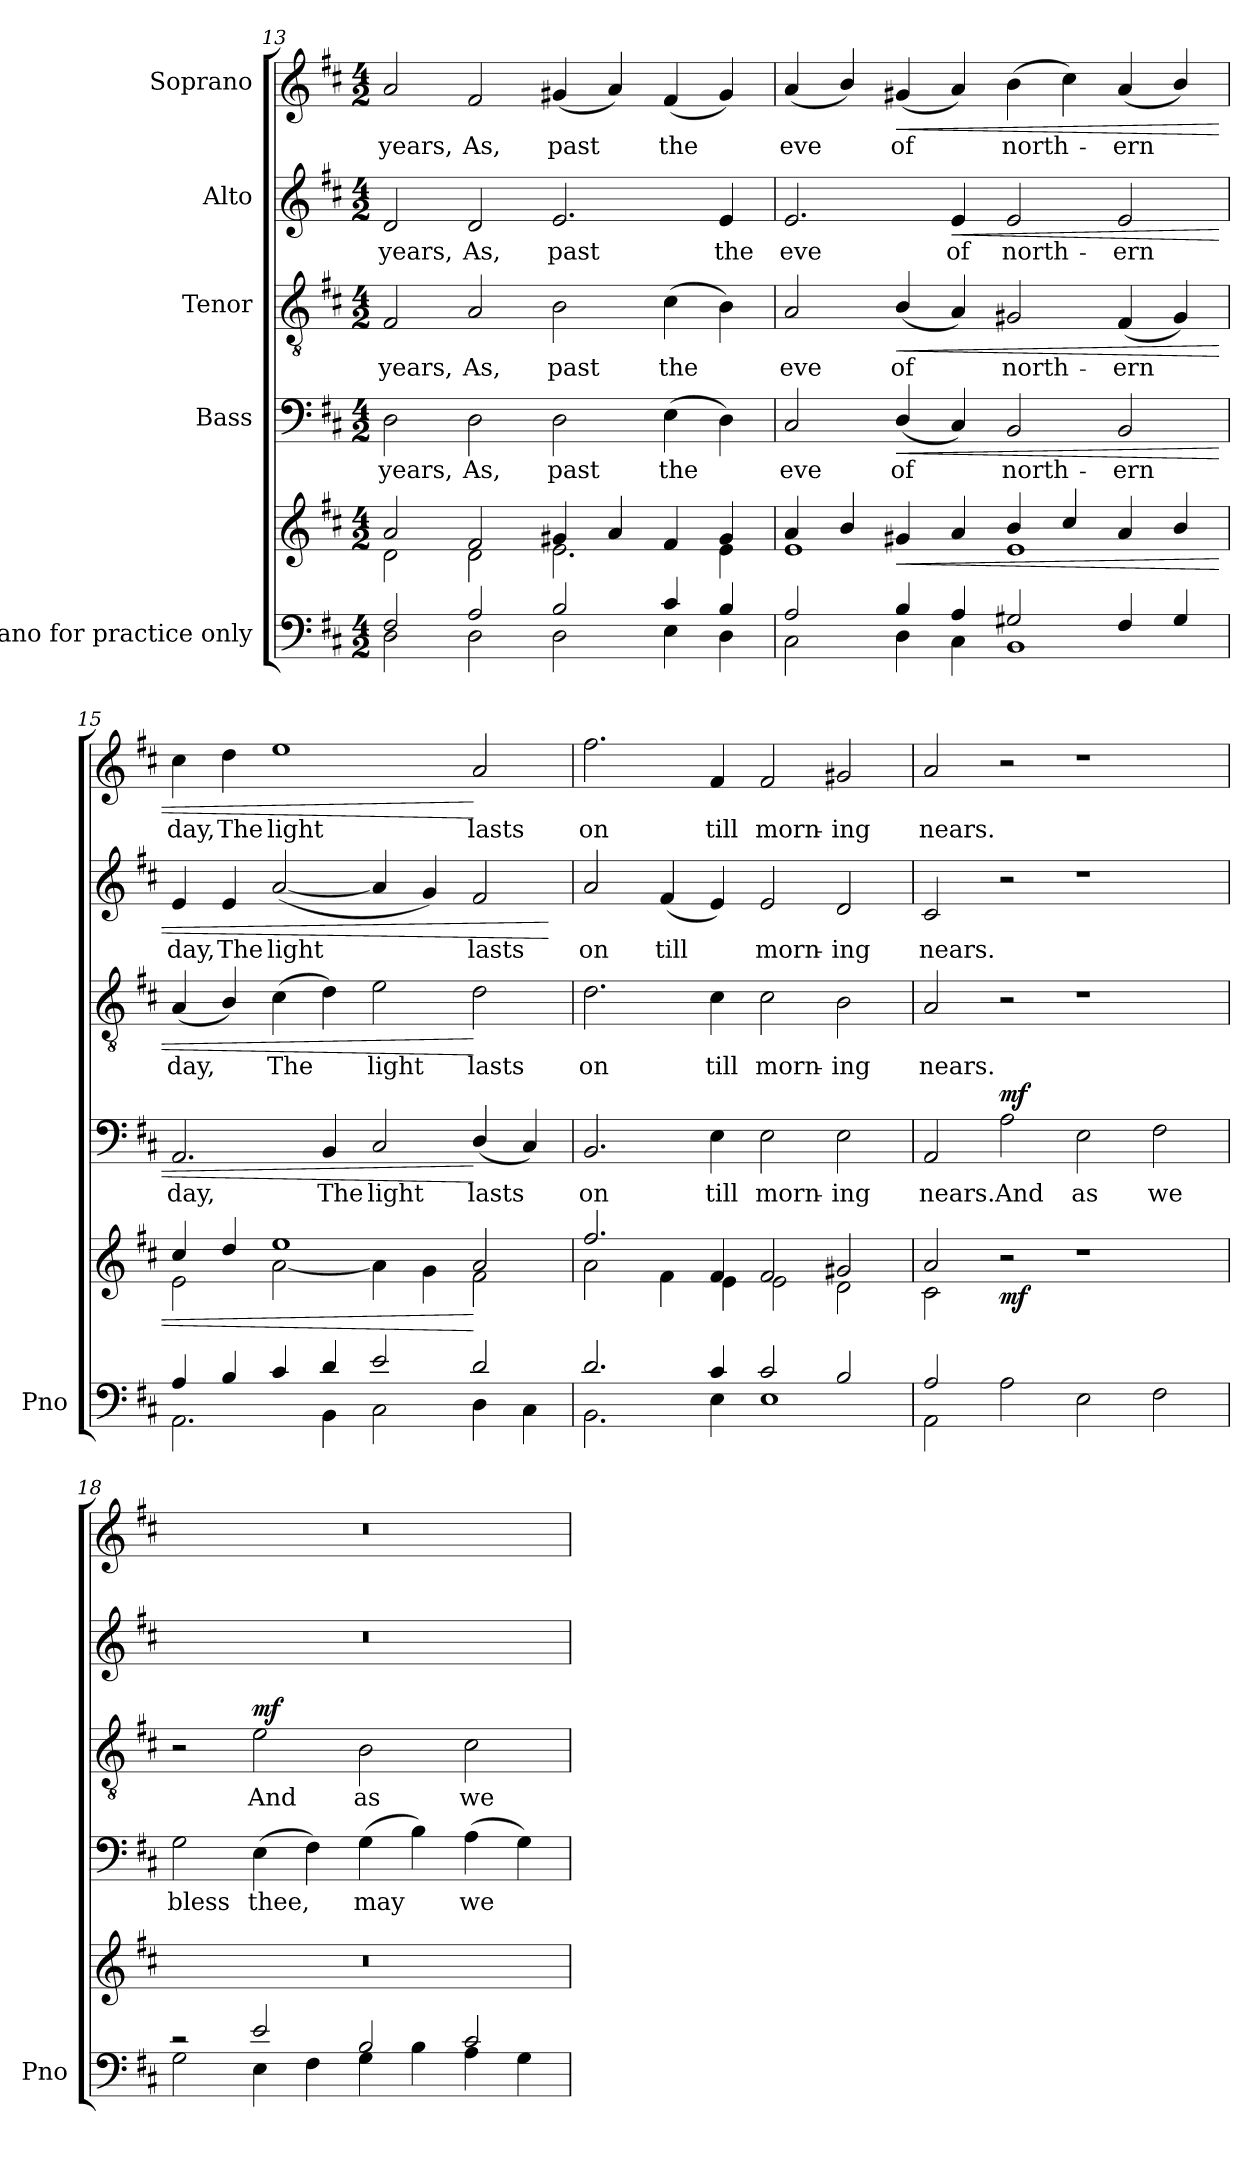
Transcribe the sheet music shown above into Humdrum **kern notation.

**kern	**kern	**dynam	**kern	**text	**dynam	**kern	**text	**dynam	**kern	**text	**dynam	**kern	**text	**dynam
*part5	*part5	*part5	*part4	*part4	*part4	*part3	*part3	*part3	*part2	*part2	*part2	*part1	*part1	*part1
*staff6	*staff5	*staff5/6	*staff4	*staff4	*staff4	*staff3	*staff3	*staff3	*staff2	*staff2	*staff2	*staff1	*staff1	*staff1
*I"Piano for practice only	*	*	*I"Bass	*	*	*I"Tenor	*	*	*I"Alto	*	*	*I"Soprano	*	*
*I'Pno	*	*	*	*	*	*	*	*	*	*	*	*	*	*
*clefF4	*clefG2	*	*clefF4	*	*	*clefGv2	*	*	*clefG2	*	*	*clefG2	*	*
*k[f#c#]	*k[f#c#]	*	*k[f#c#]	*	*	*k[f#c#]	*	*	*k[f#c#]	*	*	*k[f#c#]	*	*
*M4/2	*M4/2	*	*M4/2	*	*	*M4/2	*	*	*M4/2	*	*	*M4/2	*	*
=13	=13	=13	=13	=13	=13	=13	=13	=13	=13	=13	=13	=13	=13	=13
*^	*^	*	*	*	*	*	*	*	*	*	*	*	*	*
!	!	!	!	!	!	!LO:LY:b	!	!	!LO:LY:b	!	!	!LO:LY:b	!	!	!LO:LY:b	!
2F#/	2D\	2a/	2d\	.	2D\	years,	.	2F#/	years,	.	2d/	years,	.	2a/	years,	.
!	!	!	!	!	!	!LO:LY:b	!	!	!LO:LY:b	!	!	!LO:LY:b	!	!	!LO:LY:b	!
2A/	2D\	2f#/	2d\	.	2D\	As,	.	2A/	As,	.	2d/	As,	.	2f#/	As,	.
!	!	!	!	!	!	!LO:LY:b	!	!	!LO:LY:b	!	!	!LO:LY:b	!	!	!LO:LY:b	!
2B/	2D\	4g#X/	2.e\	.	2D\	past	.	2B\	past	.	2.e/	past	.	(4g#X/	past	.
.	.	4a/	.	.	.	.	.	.	.	.	.	.	.	4a/)	.	.
!	!	!	!	!	!	!LO:LY:b	!	!	!LO:LY:b	!	!	!	!	!	!LO:LY:b	!
4c#/	4E\	4f#/	.	.	(4E\	the	.	(4c#\	the	.	.	.	.	(4f#/	the	.
!	!	!	!	!	!	!	!	!	!	!	!	!LO:LY:b	!	!	!	!
4B/	4D\	4g#/	4e\	.	4D\)	.	.	4B\)	.	.	4e/	the	.	4g#/)	.	.
=14	=14	=14	=14	=14	=14	=14	=14	=14	=14	=14	=14	=14	=14	=14	=14	=14
!	!	!	!	!	!	!LO:LY:b	!	!	!LO:LY:b	!	!	!LO:LY:b	!	!	!LO:LY:b	!
2A/	2C#\	4a/	1e	.	2C#/	eve	.	2A/	eve	.	2.e/	eve	.	(4a/	eve	.
.	.	4b/	.	.	.	.	.	.	.	.	.	.	.	4b/)	.	.
!	!	!	!	!LO:HP:b	!	!LO:LY:b	!LO:HP:b	!	!LO:LY:b	!LO:HP:b	!	!	!	!	!LO:LY:b	!LO:HP:b
4B/	4D\	4g#X/	.	<	(4D/	of	<	(4B/	of	<	.	.	.	(4g#X/	of	<
!	!	!	!	!	!	!	!	!	!	!	!	!LO:LY:b	!LO:HP:b	!	!	!
4A/	4C#\	4a/	.	.	4C#/)	.	.	4A/)	.	.	4e/	of	<	4a/)	.	.
!	!	!	!	!	!	!LO:LY:b	!	!	!LO:LY:b	!	!	!LO:LY:b	!	!	!LO:LY:b	!
2G#X/	1BB	4b/	1e	.	2BB/	north-	.	2G#X/	north-	.	2e/	north-	.	(4b\	north-	.
.	.	4cc#/	.	.	.	.	.	.	.	.	.	.	.	4cc#\)	.	.
!	!	!	!	!	!	!LO:LY:b	!	!	!LO:LY:b	!	!	!LO:LY:b	!	!	!LO:LY:b	!
4F#/	.	4a/	.	.	2BB/	-ern	.	(4F#/	-ern	.	2e/	-ern	.	(4a/	-ern	.
4G#/	.	4b/	.	.	.	.	.	4G#/)	.	.	.	.	.	4b/)	.	.
=15	=15	=15	=15	=15	=15	=15	=15	=15	=15	=15	=15	=15	=15	=15	=15	=15
!	!	!	!	!	!	!LO:LY:b	!	!	!LO:LY:b	!	!	!LO:LY:b	!	!	!LO:LY:b	!
4A/	2.AA\	4cc#/	2e\	.	2.AA/	day,	.	(4A/	day,	.	4e/	day,	.	4cc#\	day,	.
!	!	!	!	!	!	!	!	!	!	!	!	!LO:LY:b	!	!	!LO:LY:b	!
4B/	.	4dd/	.	.	.	.	.	4B/)	.	.	4e/	The	.	4dd\	The	.
!	!	!	!	!	!	!	!	!	!LO:LY:b	!	!	!LO:LY:b	!	!	!LO:LY:b	!
4c#/	.	1ee	[2a\	.	.	.	.	(4c#\	The	.	([2a/	light	.	1ee	light	.
!	!	!	!	!	!	!LO:LY:b	!	!	!	!	!	!	!	!	!	!
4d/	4BB\	.	.	.	4BB/	The	.	4d\)	.	.	.	.	.	.	.	.
!	!	!	!	!	!	!LO:LY:b	!	!	!LO:LY:b	!	!	!	!	!	!	!
2e/	2C#\	.	4a\]	.	2C#/	light	.	2e\	light	.	4a/]	.	.	.	.	.
.	.	.	4g\	.	.	.	.	.	.	.	4g/)	.	.	.	.	.
!	!	!	!	!	!	!LO:LY:b	!	!	!LO:LY:b	!	!	!LO:LY:b	!	!	!LO:LY:b	!
2d/	4D\	2a/	2f#\	[	(4D/	lasts	[	2d\	lasts	[	2f#/	lasts	.	2a/	lasts	[
.	4C#\	.	.	.	4C#/)	.	.	.	.	.	.	.	.	.	.	.
*v	*v	*	*	*	*	*	*	*	*	*	*	*	*	*	*	*
*	*v	*v	*	*	*	*	*	*	*	*	*	*	*	*	*
.	.	.	.	.	.	.	.	.	.	.	[	.	.	.
!!LO:PB:g=z
=16	=16	=16	=16	=16	=16	=16	=16	=16	=16	=16	=16	=16	=16	=16
*^	*^	*	*	*	*	*	*	*	*	*	*	*	*	*
!	!	!	!	!	!	!LO:LY:b	!	!	!LO:LY:b	!	!	!LO:LY:b	!	!	!LO:LY:b	!
2.d/	2.BB\	2.ff#/	2a\	.	2.BB/	on	.	2.d\	on	.	2a/	on	.	2.ff#\	on	.
!	!	!	!	!	!	!	!	!	!	!	!	!LO:LY:b	!	!	!	!
.	.	.	4f#\	.	.	.	.	.	.	.	(4f#/	till	.	.	.	.
!	!	!	!	!	!	!LO:LY:b	!	!	!LO:LY:b	!	!	!	!	!	!LO:LY:b	!
4c#/	4E\	4f#/	4e\	.	4E\	till	.	4c#\	till	.	4e/)	.	.	4f#/	till	.
!	!	!	!	!	!	!LO:LY:b	!	!	!LO:LY:b	!	!	!LO:LY:b	!	!	!LO:LY:b	!
2c#/	1E	2f#/	2e\	.	2E\	morn-	.	2c#\	morn-	.	2e/	morn-	.	2f#/	morn-	.
!	!	!	!	!	!	!LO:LY:b	!	!	!LO:LY:b	!	!	!LO:LY:b	!	!	!LO:LY:b	!
2B/	.	2g#X/	2d\	.	2E\	-ing	.	2B\	-ing	.	2d/	-ing	.	2g#X/	-ing	.
=17	=17	=17	=17	=17	=17	=17	=17	=17	=17	=17	=17	=17	=17	=17	=17	=17
!	!	!	!	!	!	!LO:LY:b	!	!	!LO:LY:b	!	!	!LO:LY:b	!	!	!LO:LY:b	!
2A/	2AA\	2a/	2c#\	.	2AA/	nears.	.	2A/	nears.	.	2c#/	nears.	.	2a/	nears.	.
!	!	!	!	!LO:DY:b	!	!LO:LY:b	!LO:DY:a	!	!	!	!	!	!	!	!	!
2ryy	2A\	2r	1.ryy	mf	2A\	And	mf	2r	.	.	2r	.	.	2r	.	.
!	!	!	!	!	!	!LO:LY:b	!	!	!	!	!	!	!	!	!	!
1ryy	2E\	1r	.	.	2E\	as	.	1r	.	.	1r	.	.	1r	.	.
!	!	!	!	!	!	!LO:LY:b	!	!	!	!	!	!	!	!	!	!
.	2F#\	.	.	.	2F#\	we	.	.	.	.	.	.	.	.	.	.
*	*	*v	*v	*	*	*	*	*	*	*	*	*	*	*	*	*
=18	=18	=18	=18	=18	=18	=18	=18	=18	=18	=18	=18	=18	=18	=18	=18
!	!	!	!	!	!LO:LY:b	!	!	!	!	!	!	!	!	!	!
2r	2G\	0r	.	2G\	bless	.	2r	.	.	0r	.	.	0r	.	.
!	!	!	!	!	!LO:LY:b	!	!	!LO:LY:b	!LO:DY:a	!	!	!	!	!	!
2e/	4E\	.	.	(4E\	thee,	.	2e\	And	mf	.	.	.	.	.	.
.	4F#\	.	.	4F#\)	.	.	.	.	.	.	.	.	.	.	.
!	!	!	!	!	!LO:LY:b	!	!	!LO:LY:b	!	!	!	!	!	!	!
2B/	4G\	.	.	(4G\	may	.	2B\	as	.	.	.	.	.	.	.
.	4B\	.	.	4B\)	.	.	.	.	.	.	.	.	.	.	.
!	!	!	!	!	!LO:LY:b	!	!	!LO:LY:b	!	!	!	!	!	!	!
2c#/	4A\	.	.	(4A\	we	.	2c#\	we	.	.	.	.	.	.	.
.	4G\	.	.	4G\)	.	.	.	.	.	.	.	.	.	.	.
*v	*v	*	*	*	*	*	*	*	*	*	*	*	*	*	*
=	=	=	=	=	=	=	=	=	=	=	=	=	=	=
*-	*-	*-	*-	*-	*-	*-	*-	*-	*-	*-	*-	*-	*-	*-
